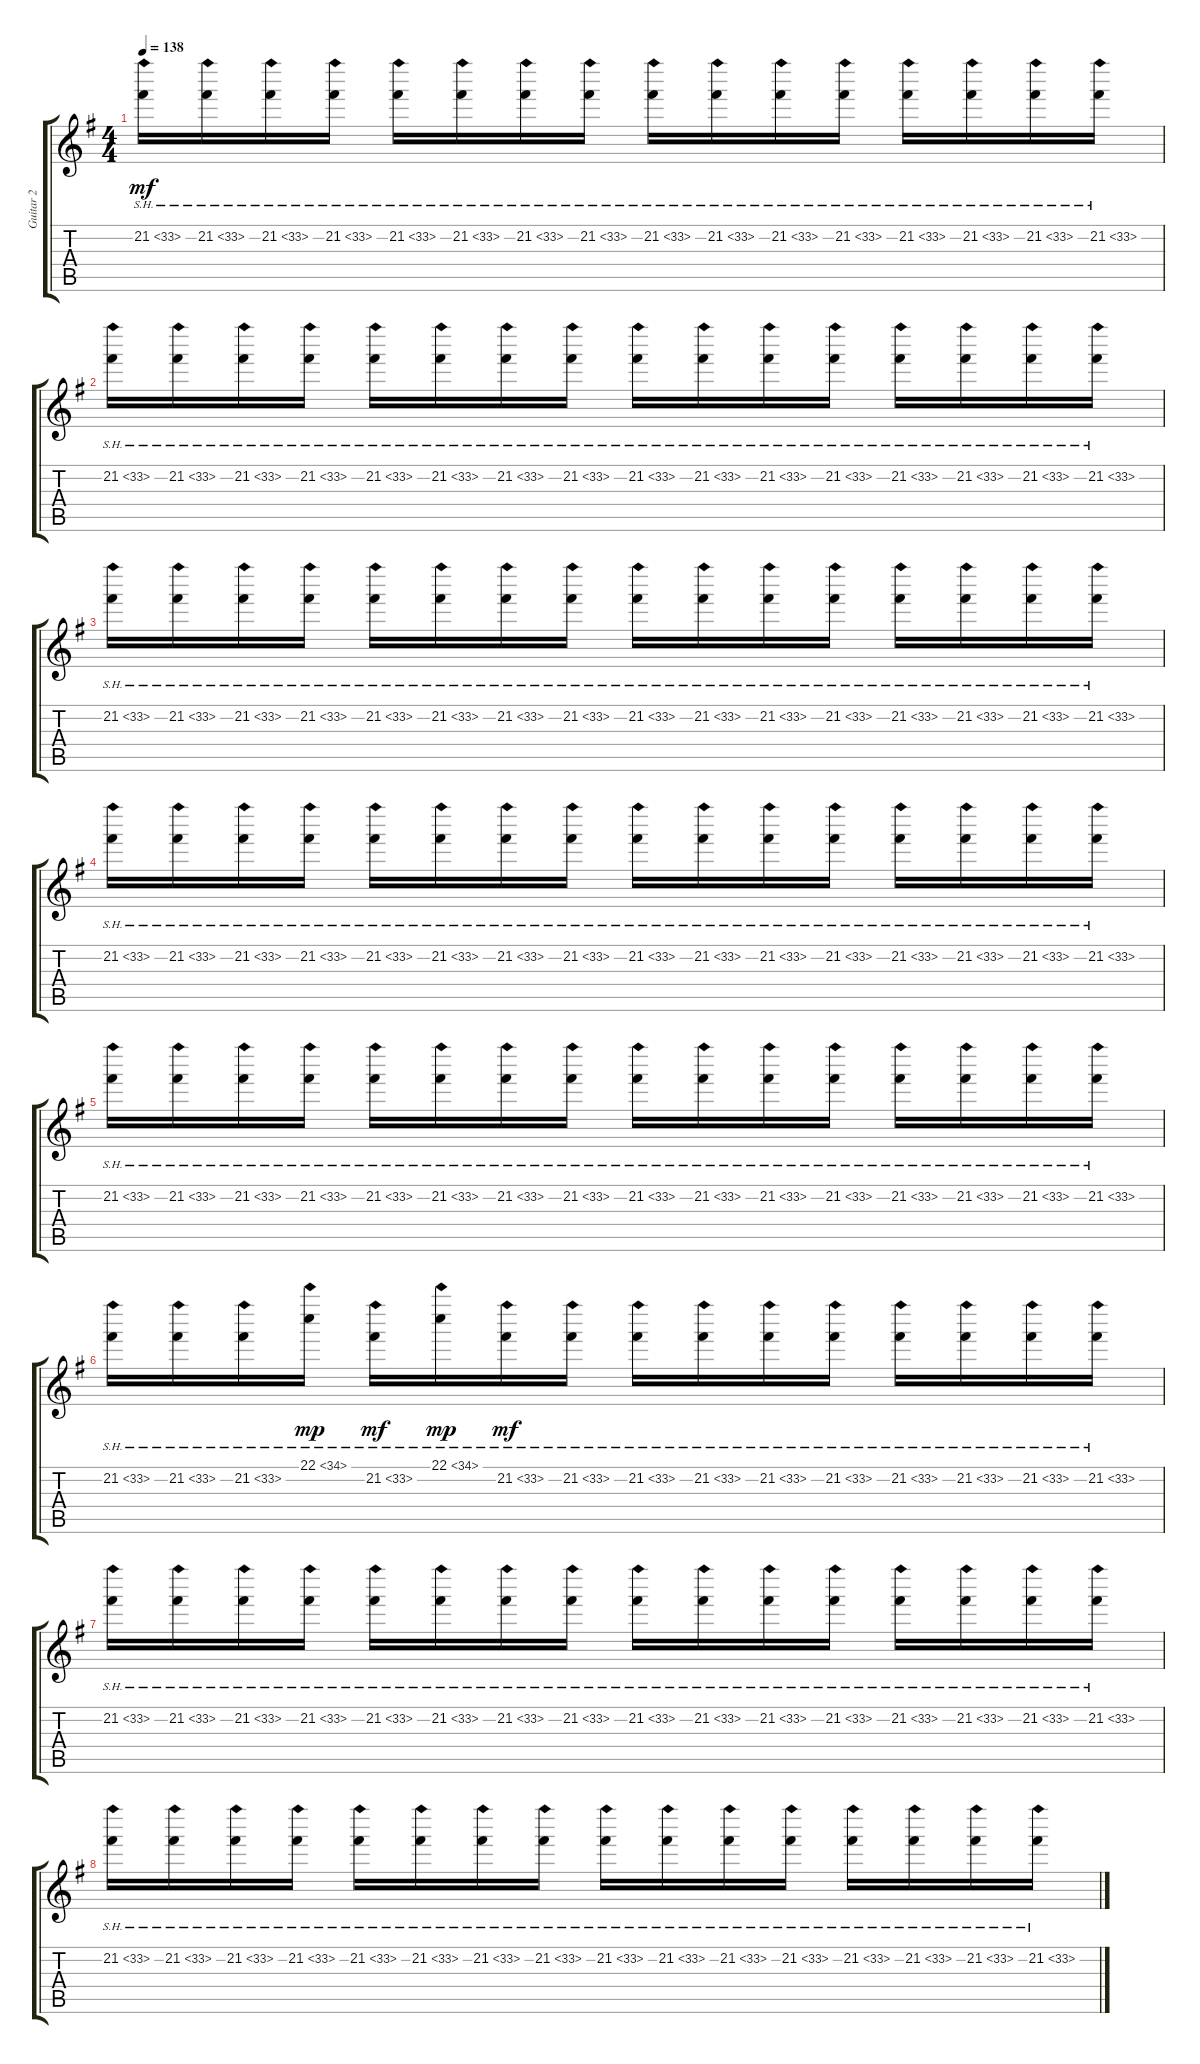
\track ("Guitar 2" "Guitar 2") {instrument overdrivenguitar}
\staff {score tabs}
\tuning (D4 A3 F3 C3 G2 D2) {hide}
\ts (4 4)
\tempo 138
\clef g2
\ks eminor
21.2{sh 12}.16{dy mf} 21.2{sh 12}.16 21.2{sh 12}.16 21.2{sh 12}.16 21.2{sh 12}.16 21.2{sh 12}.16 21.2{sh 12}.16 21.2{sh 12}.16 21.2{sh 12}.16 21.2{sh 12}.16 21.2{sh 12}.16 21.2{sh 12}.16 21.2{sh 12}.16 21.2{sh 12}.16 21.2{sh 12}.16 21.2{sh 12}.16 |
21.2{sh 12}.16 21.2{sh 12}.16 21.2{sh 12}.16 21.2{sh 12}.16 21.2{sh 12}.16 21.2{sh 12}.16 21.2{sh 12}.16 21.2{sh 12}.16 21.2{sh 12}.16 21.2{sh 12}.16 21.2{sh 12}.16 21.2{sh 12}.16 21.2{sh 12}.16 21.2{sh 12}.16 21.2{sh 12}.16 21.2{sh 12}.16 |
21.2{sh 12}.16 21.2{sh 12}.16 21.2{sh 12}.16 21.2{sh 12}.16 21.2{sh 12}.16 21.2{sh 12}.16 21.2{sh 12}.16 21.2{sh 12}.16 21.2{sh 12}.16 21.2{sh 12}.16 21.2{sh 12}.16 21.2{sh 12}.16 21.2{sh 12}.16 21.2{sh 12}.16 21.2{sh 12}.16 21.2{sh 12}.16 |
21.2{sh 12}.16 21.2{sh 12}.16 21.2{sh 12}.16 21.2{sh 12}.16 21.2{sh 12}.16 21.2{sh 12}.16 21.2{sh 12}.16 21.2{sh 12}.16 21.2{sh 12}.16 21.2{sh 12}.16 21.2{sh 12}.16 21.2{sh 12}.16 21.2{sh 12}.16 21.2{sh 12}.16 21.2{sh 12}.16 21.2{sh 12}.16 |
21.2{sh 12}.16 21.2{sh 12}.16 21.2{sh 12}.16 21.2{sh 12}.16 21.2{sh 12}.16 21.2{sh 12}.16 21.2{sh 12}.16 21.2{sh 12}.16 21.2{sh 12}.16 21.2{sh 12}.16 21.2{sh 12}.16 21.2{sh 12}.16 21.2{sh 12}.16 21.2{sh 12}.16 21.2{sh 12}.16 21.2{sh 12}.16 |
21.2{sh 12}.16 21.2{sh 12}.16 21.2{sh 12}.16 22.1{sh 12}.16{dy mp} 21.2{sh 12}.16{dy mf} 22.1{sh 12}.16{dy mp} 21.2{sh 12}.16{dy mf} 21.2{sh 12}.16 21.2{sh 12}.16 21.2{sh 12}.16 21.2{sh 12}.16 21.2{sh 12}.16 21.2{sh 12}.16 21.2{sh 12}.16 21.2{sh 12}.16 21.2{sh 12}.16 |
21.2{sh 12}.16 21.2{sh 12}.16 21.2{sh 12}.16 21.2{sh 12}.16 21.2{sh 12}.16 21.2{sh 12}.16 21.2{sh 12}.16 21.2{sh 12}.16 21.2{sh 12}.16 21.2{sh 12}.16 21.2{sh 12}.16 21.2{sh 12}.16 21.2{sh 12}.16 21.2{sh 12}.16 21.2{sh 12}.16 21.2{sh 12}.16 |
21.2{sh 12}.16 21.2{sh 12}.16 21.2{sh 12}.16 21.2{sh 12}.16 21.2{sh 12}.16 21.2{sh 12}.16 21.2{sh 12}.16 21.2{sh 12}.16 21.2{sh 12}.16 21.2{sh 12}.16 21.2{sh 12}.16 21.2{sh 12}.16 21.2{sh 12}.16 21.2{sh 12}.16 21.2{sh 12}.16 21.2{sh 12}.16
